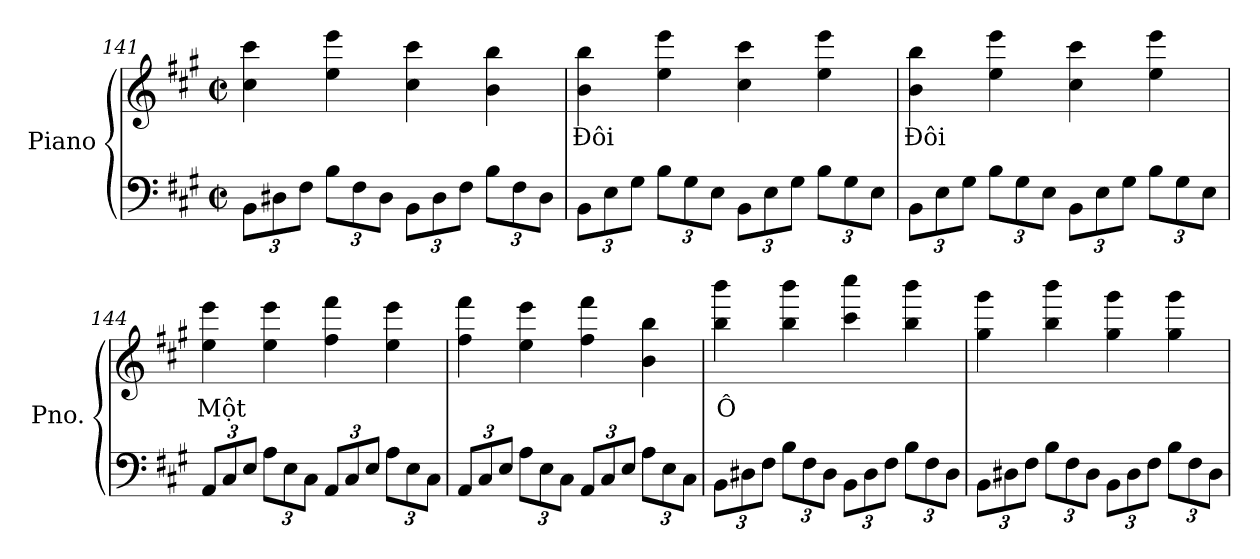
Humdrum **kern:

**kern	**kern	**text
*part1	*part1	*part1
*staff2	*staff1	*staff1
*I"Piano	*	*
*I'Pno.	*	*
*clefF4	*clefG2	*
*k[f#c#g#]	*k[f#c#g#]	*
*M2/2	*M2/2	*
*met(c|)	*met(c|)	*
*Xbrackettup	*	*
=141	=141	=141
12BB\L	4cc#\ 4ccc#\	.
12D#X\	.	.
12F#\J	.	.
12B\L	4ee\ 4eee\	.
12F#\	.	.
12D#\J	.	.
12BB\L	4cc#\ 4ccc#\	.
12D#\	.	.
12F#\J	.	.
12B\L	4b\ 4bb\	.
12F#\	.	.
12D#\J	.	.
!!LO:PB:g=z
=142	=142	=142
!	!	!LO:LY:a
12BB\L	4b\ 4bb\	Đôi
12E\	.	.
12G#\J	.	.
12B\L	4ee\ 4eee\	.
12G#\	.	.
12E\J	.	.
12BB\L	4cc#\ 4ccc#\	.
12E\	.	.
12G#\J	.	.
12B\L	4ee\ 4eee\	.
12G#\	.	.
12E\J	.	.
=143	=143	=143
!	!	!LO:LY:a
12BB\L	4b\ 4bb\	Đôi
12E\	.	.
12G#\J	.	.
12B\L	4ee\ 4eee\	.
12G#\	.	.
12E\J	.	.
12BB\L	4cc#\ 4ccc#\	.
12E\	.	.
12G#\J	.	.
12B\L	4ee\ 4eee\	.
12G#\	.	.
12E\J	.	.
!!LO:LB:g=z
=144	=144	=144
!	!	!LO:LY:a
12AA/L	4ee\ 4eee\	Một
12C#/	.	.
12E/J	.	.
12A\L	4ee\ 4eee\	.
12E\	.	.
12C#\J	.	.
12AA/L	4ff#\ 4fff#\	.
12C#/	.	.
12E/J	.	.
12A\L	4ee\ 4eee\	.
12E\	.	.
12C#\J	.	.
=145	=145	=145
12AA/L	4ff#\ 4fff#\	.
12C#/	.	.
12E/J	.	.
12A\L	4ee\ 4eee\	.
12E\	.	.
12C#\J	.	.
12AA/L	4ff#\ 4fff#\	.
12C#/	.	.
12E/J	.	.
12A\L	4b\ 4bb\	.
12E\	.	.
12C#\J	.	.
!!LO:LB:g=z
=146	=146	=146
!	!	!LO:LY:a
12BB\L	4bb\ 4bbb\	Ô
12D#X\	.	.
12F#\J	.	.
12B\L	4bb\ 4bbb\	.
12F#\	.	.
12D#\J	.	.
12BB\L	4ccc#\ 4cccc#\	.
12D#\	.	.
12F#\J	.	.
12B\L	4bb\ 4bbb\	.
12F#\	.	.
12D#\J	.	.
=147	=147	=147
12BB\L	4gg#\ 4ggg#\	.
12D#X\	.	.
12F#\J	.	.
12B\L	4bb\ 4bbb\	.
12F#\	.	.
12D#\J	.	.
12BB\L	4gg#\ 4ggg#\	.
12D#\	.	.
12F#\J	.	.
12B\L	4gg#\ 4ggg#\	.
12F#\	.	.
12D#\J	.	.
=	=	=
*-	*-	*-
